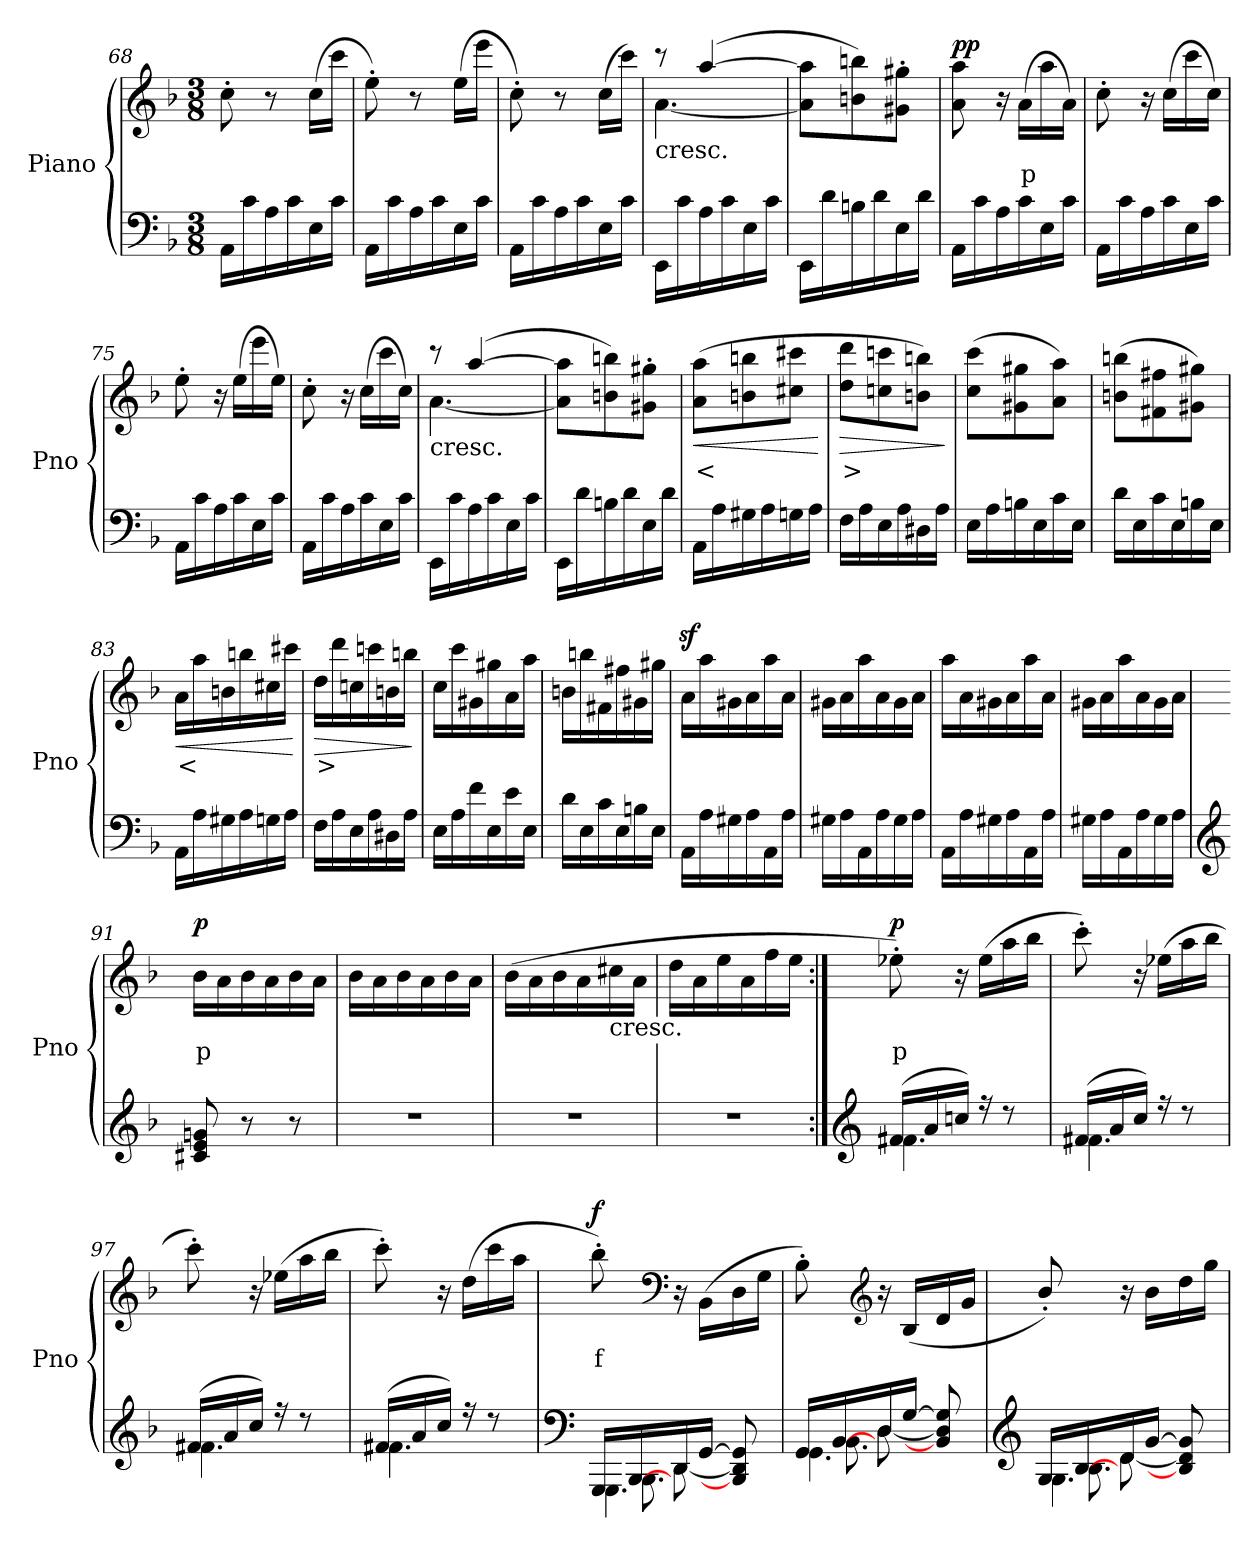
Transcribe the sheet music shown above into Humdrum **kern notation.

**kern	**kern	**text	**dynam
*part2	*part1	*part1	*part1
*staff2	*staff1	*staff1	*staff1
*I"Piano	*I"Piano	*	*
*I'Pno	*I'Pno	*	*
*clefF4	*clefG2	*	*
*k[b-]	*k[b-]	*	*
*d:	*d:	*	*
*M3/8	*M3/8	*	*
=68	=68	=68	=68
16AA\LL	8cc'\	.	.
16c\	.	.	.
16A\	8r	.	.
16c\	.	.	.
16E\	(16cc\LL	.	.
16c\JJ	16ccc\JJ	.	.
=69	=69	=69	=69
16AA\LL	8ee'\)	.	.
16c\	.	.	.
16A\	8r	.	.
16c\	.	.	.
16E\	(16ee\LL	.	.
16c\JJ	16eee\JJ	.	.
=70	=70	=70	=70
16AA\LL	8cc'\)	.	.
16c\	.	.	.
16A\	8r	.	.
16c\	.	.	.
16E\	(16cc\LL	.	.
16c\JJ	16ccc\JJ)	.	.
!!LO:LB:g=z
=71	=71	=71	=71
*	*^	*	*
!	!LO:TX:b:t=cresc.	!	!	!
16EE\LL	8r	[4.a\	.	.
16c\	.	.	.	.
16A\	([4aa/	.	.	.
16c\	.	.	.	.
16E\	.	.	.	.
16c\JJ	.	.	.	.
*	*v	*v	*	*
!!LO:LB:g=z
=72	=72	=72	=72
16EE\LL	8a\] 8aa\]L	.	.
16d\	.	.	.
16Bn\	8bn\ 8bbn\)	.	.
16d\	.	.	.
16E\	8g#X\' 8gg#X\'J	.	.
16d\JJ	.	.	.
=73	=73	=73	=73
!	!	!	!LO:DY:b
!	!	!	!LO:DY:n=1:b
16AA\LL	8a\ 8aa\	.	p p
16c\	.	.	.
16A\	16r	.	.
!	!	!LO:LY:b	!
16c\	(16a\LL	p	.
16E\	16aa\	.	.
16c\JJ	16a\JJ)	.	.
=74	=74	=74	=74
16AA\LL	8cc'\	.	.
16c\	.	.	.
16A\	16r	.	.
16c\	(16cc\LL	.	.
16E\	16ccc\	.	.
16c\JJ	16cc\JJ)	.	.
=75	=75	=75	=75
16AA\LL	8ee'\	.	.
16c\	.	.	.
16A\	16r	.	.
16c\	(16ee\LL	.	.
16E\	16eee\	.	.
16c\JJ	16ee\JJ)	.	.
=76	=76	=76	=76
16AA\LL	8cc'\	.	.
16c\	.	.	.
16A\	16r	.	.
16c\	(16cc\LL	.	.
16E\	16ccc\	.	.
16c\JJ	16cc\JJ)	.	.
=77	=77	=77	=77
*	*^	*	*
!	!LO:TX:b:t=cresc.	!	!	!
16EE\LL	8r	[4.a\	.	.
16c\	.	.	.	.
16A\	([4aa/	.	.	.
16c\	.	.	.	.
16E\	.	.	.	.
16c\JJ	.	.	.	.
*	*v	*v	*	*
=78	=78	=78	=78
16EE\LL	8a\] 8aa\]L	.	.
16d\	.	.	.
16Bn\	8bn\ 8bbn\)	.	.
16d\	.	.	.
16E\	8g#X\' 8gg#X\'J	.	.
16d\JJ	.	.	.
!!LO:PB:g=z
=79	=79	=79	=79
!	!	!LO:LY:b	!LO:HP:b
16AA\LL	(8a\ 8aa\L	<	<
16A\	.	.	.
16G#X\	8bn\ 8bbn\	.	.
16A\	.	.	.
16Gn\	8cc#X\ 8ccc#X\J	.	.
16A\JJ	.	.	.
.	.	.	[
=80	=80	=80	=80
!	!	!LO:LY:b	!LO:HP:b
16F\LL	8dd\ 8ddd\L	>	>
16A\	.	.	.
16E\	8ccn\ 8cccn\	.	.
16A\	.	.	.
16D#X\	8bn\ 8bbn\J)	.	.
16A\JJ	.	.	.
.	.	.	]
=81	=81	=81	=81
16E\LL	(8cc\ 8ccc\L	.	.
16A\	.	.	.
16Bn\	8g#X\ 8gg#X\	.	.
16E\	.	.	.
16c\	8a\ 8aa\J)	.	.
16E\JJ	.	.	.
=82	=82	=82	=82
16d\LL	(8bn\ 8bbn\L	.	.
16E\	.	.	.
16c\	8f#X\ 8ff#X\	.	.
16E\	.	.	.
16Bn\	8g#X\ 8gg#X\J)	.	.
16E\JJ	.	.	.
=83	=83	=83	=83
!	!	!LO:LY:b	!LO:HP:b
16AA\LL	16a\LL	<	<
16A\	16aa\	.	.
16G#X\	16bn\	.	.
16A\	16bbn\	.	.
16Gn\	16cc#X\	.	.
16A\JJ	16ccc#X\JJ	.	.
.	.	.	[
=84	=84	=84	=84
!	!	!LO:LY:b	!LO:HP:b
16F\LL	16dd\LL	>	>
16A\	16ddd\	.	.
16E\	16ccn\	.	.
16A\	16cccn\	.	.
16D#X\	16bn\	.	.
16A\JJ	16bbn\JJ	.	.
.	.	.	]
!!LO:LB:g=z
=85	=85	=85	=85
16E\LL	16cc\LL	.	.
16A\	16ccc\	.	.
16f\	16g#X\	.	.
16E\	16gg#X\	.	.
16e\	16a\	.	.
16E\JJ	16aa\JJ	.	.
=86	=86	=86	=86
16d\LL	16bn\LL	.	.
16E\	16bbn\	.	.
16c\	16f#X\	.	.
16E\	16ff#X\	.	.
16Bn\	16g#X\	.	.
16E\JJ	16gg#X\JJ	.	.
=87	=87	=87	=87
16AA\LL	16az<\LL	.	.
16A\	16aa\	.	.
16G#X\	16g#X\	.	.
16A\	16a\	.	.
16AA\	16aa\	.	.
16A\JJ	16a\JJ	.	.
=88	=88	=88	=88
16G#X\LL	16g#X\LL	.	.
16A\	16a\	.	.
16AA\	16aa\	.	.
16A\	16a\	.	.
16G#\	16g#\	.	.
16A\JJ	16a\JJ	.	.
=89	=89	=89	=89
16AA\LL	16aa\LL	.	.
16A\	16a\	.	.
16G#X\	16g#X\	.	.
16A\	16a\	.	.
16AA\	16aa\	.	.
16A\JJ	16a\JJ	.	.
=90	=90	=90	=90
16G#X\LL	16g#X\LL	.	.
16A\	16a\	.	.
16AA\	16aa\	.	.
16A\	16a\	.	.
16G#\	16g#\	.	.
16A\JJ	16a\JJ	.	.
!!LO:LB:g=z
=91	=91	=91	=91
*clefG2	*	*	*
!	!	!LO:LY:b	!LO:DY:b
8c#X/ 8e/ 8gn/	16b-\LL	p	p
.	16a\	.	.
8r	16b-\	.	.
.	16a\	.	.
8r	16b-\	.	.
.	16a\JJ	.	.
!!LO:LB:g=z
=92	=92	=92	=92
4.r	16b-\LL	.	.
.	16a\	.	.
.	16b-\	.	.
.	16a\	.	.
.	16b-\	.	.
.	16a\JJ	.	.
=93	=93	=93	=93
4.r	(16b-\LL	.	.
.	16a\	.	.
.	16b-\	.	.
.	16a\	.	.
!	!LO:TX:b:t=cresc.	!	!
.	16cc#X\	.	.
.	16a\JJ	.	.
=94	=94	=94	=94
4.r	16dd\LL	.	.
.	16a\	.	.
.	16ee\	.	.
.	16a\	.	.
.	16ff\	.	.
.	16ee\JJ	.	.
=95:|!	=95:|!	=95:|!	=95:|!
*clefG2	*	*	*
*^	*	*	*
!	!	!	!LO:LY:b	!LO:DY:b
(16f#X/LL	4.f#\	8ee-X'\)	p	p
16a/	.	.	.	.
16ccn/JJ)	.	16r	.	.
16r	.	(16ee-\LL	.	.
8r	.	16aa\	.	.
.	.	16bb-\JJ	.	.
=96	=96	=96	=96	=96
(16f#X/LL	4.f#\	8ccc'\)	.	.
16a/	.	.	.	.
16cc/JJ)	.	16r	.	.
16r	.	(16ee-X\LL	.	.
8r	.	16aa\	.	.
.	.	16bb-\JJ	.	.
=97	=97	=97	=97	=97
(16f#X/LL	4.f#\	8ccc'\)	.	.
16a/	.	.	.	.
16cc/JJ)	.	16r	.	.
16r	.	(16ee-X\LL	.	.
8r	.	16aa\	.	.
.	.	16bb-\JJ	.	.
!!LO:LB:g=z
=98	=98	=98	=98	=98
(16f#X/LL	4.f#\	8ccc'\)	.	.
16a/	.	.	.	.
16cc/JJ)	.	16r	.	.
16r	.	(16dd\LL	.	.
8r	.	16ccc\	.	.
.	.	16aa\JJ	.	.
*v	*v	*	*	*
=99	=99	=99	=99
*clefF4	*	*	*
*^	*	*	*
*	*^	*	*	*
*	*	*^	*	*	*
!	!	!	!	!	!LO:LY:b	!LO:DY:b
16GGG/LL	4.GGG\	16ryy	8ryy	8bb-'\)	f	f
[16BBB-/	.	8.BBB-\	.	.	.	.
*	*	*	*	*clefF4	*	*
16DD/	.	.	[8DD\	16r	.	.
[16GG/JJ	.	.	.	(16BB-\LL	.	.
8BBB-/] 8DD/] 8GG/]	.	8ryy	8ryy	16D\	.	.
.	.	.	.	16G\JJ	.	.
=100	=100	=100	=100	=100	=100	=100
16GG/LL	4.GG\	16ryy	8ryy	8B-'\)	.	.
[16BB-/	.	8.BB-\	.	.	.	.
*	*	*	*	*clefG2	*	*
16D/	.	.	[8D\	16r	.	.
[16G/JJ	.	.	.	(16B-/LL	.	.
8BB-/] 8D/] 8G/]	.	8ryy	8ryy	16d/	.	.
.	.	.	.	16g/JJ	.	.
=101	=101	=101	=101	=101	=101	=101
*clefG2	*	*	*	*	*	*
16G/LL	4.G\	16ryy	8ryy	8b-'/)	.	.
[16B-/	.	8.B-\	.	.	.	.
16d/	.	.	[8d\	16r	.	.
[16g/JJ	.	.	.	16b-\LL	.	.
8B-/] 8d/] 8g/]	.	8ryy	8ryy	16dd\	.	.
.	.	.	.	16gg\JJ	.	.
*v	*v	*v	*v	*	*	*
=	=	=	=
*-	*-	*-	*-
